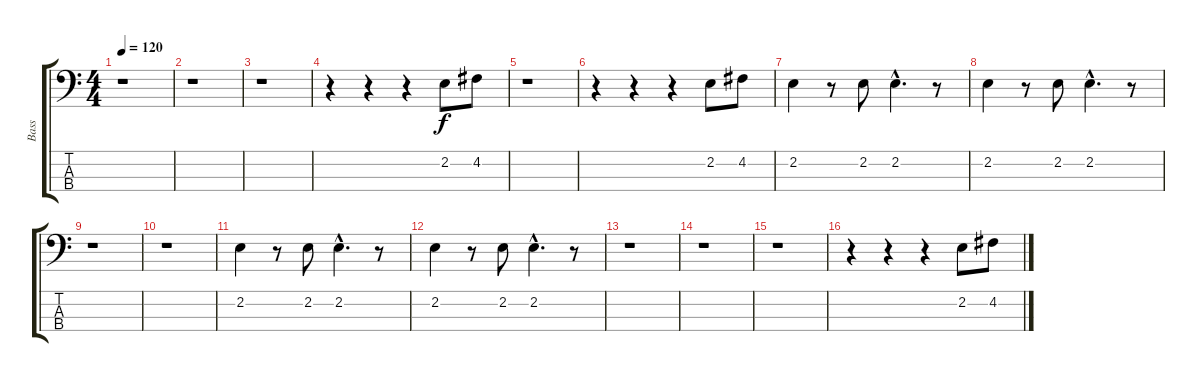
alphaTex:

\track ("Bass" "Bass") {instrument electricbasspick}
\staff {score tabs}
\tuning (G2 D2 A1 E1) {hide}
\ts (4 4)
\tempo 120
\clef f4
\ks c
r.1{dy f} |
r.1 |
r.1 |
r.4 r.4 r.4 2.2.8 4.2.8 |
r.1 |
r.4 r.4 r.4 2.2.8 4.2.8 |
2.2.4 r.8 2.2.8 2.2{hac}.4{d} r.8 |
2.2.4 r.8 2.2.8 2.2{hac}.4{d} r.8 |
r.1 |
r.1 |
2.2.4 r.8 2.2.8 2.2{hac}.4{d} r.8 |
2.2.4 r.8 2.2.8 2.2{hac}.4{d} r.8 |
r.1 |
r.1 |
r.1 |
r.4 r.4 r.4 2.2.8 4.2.8
